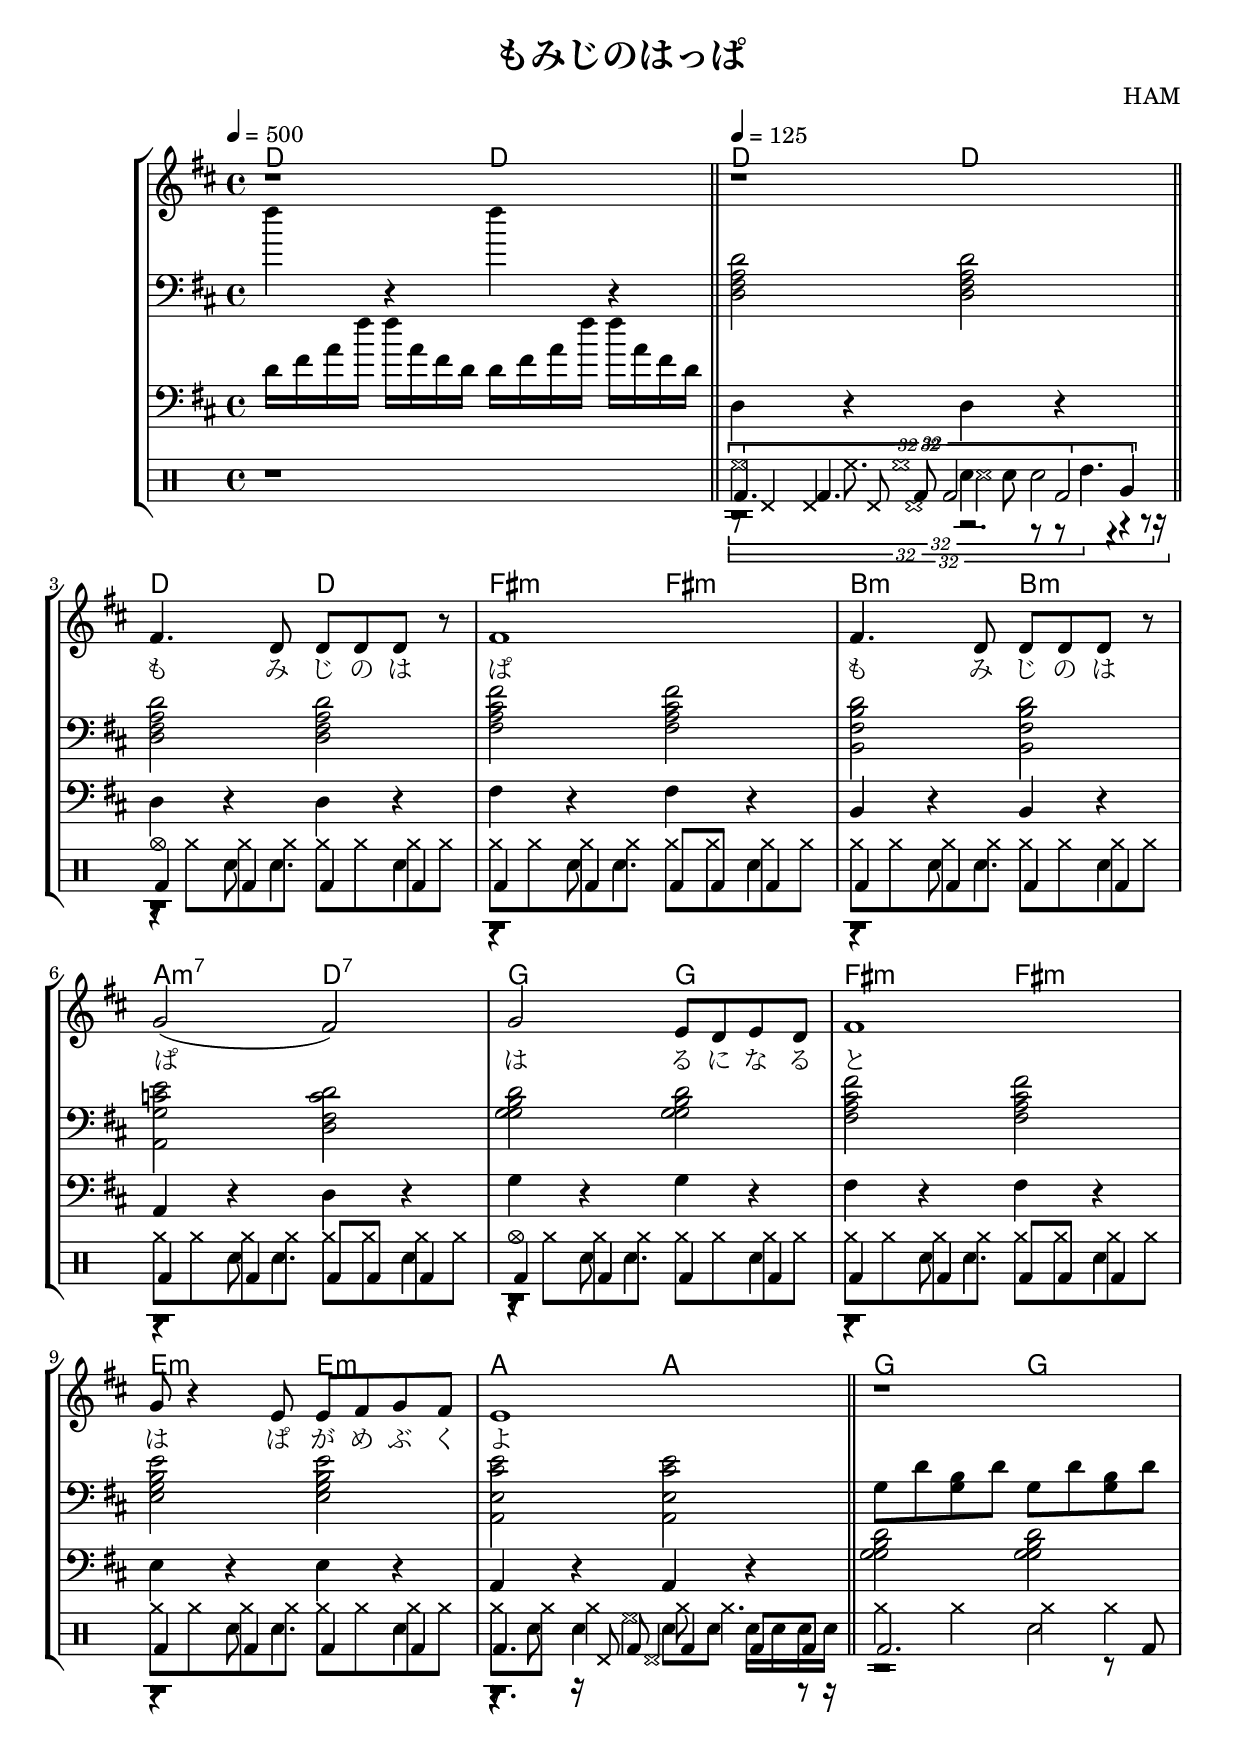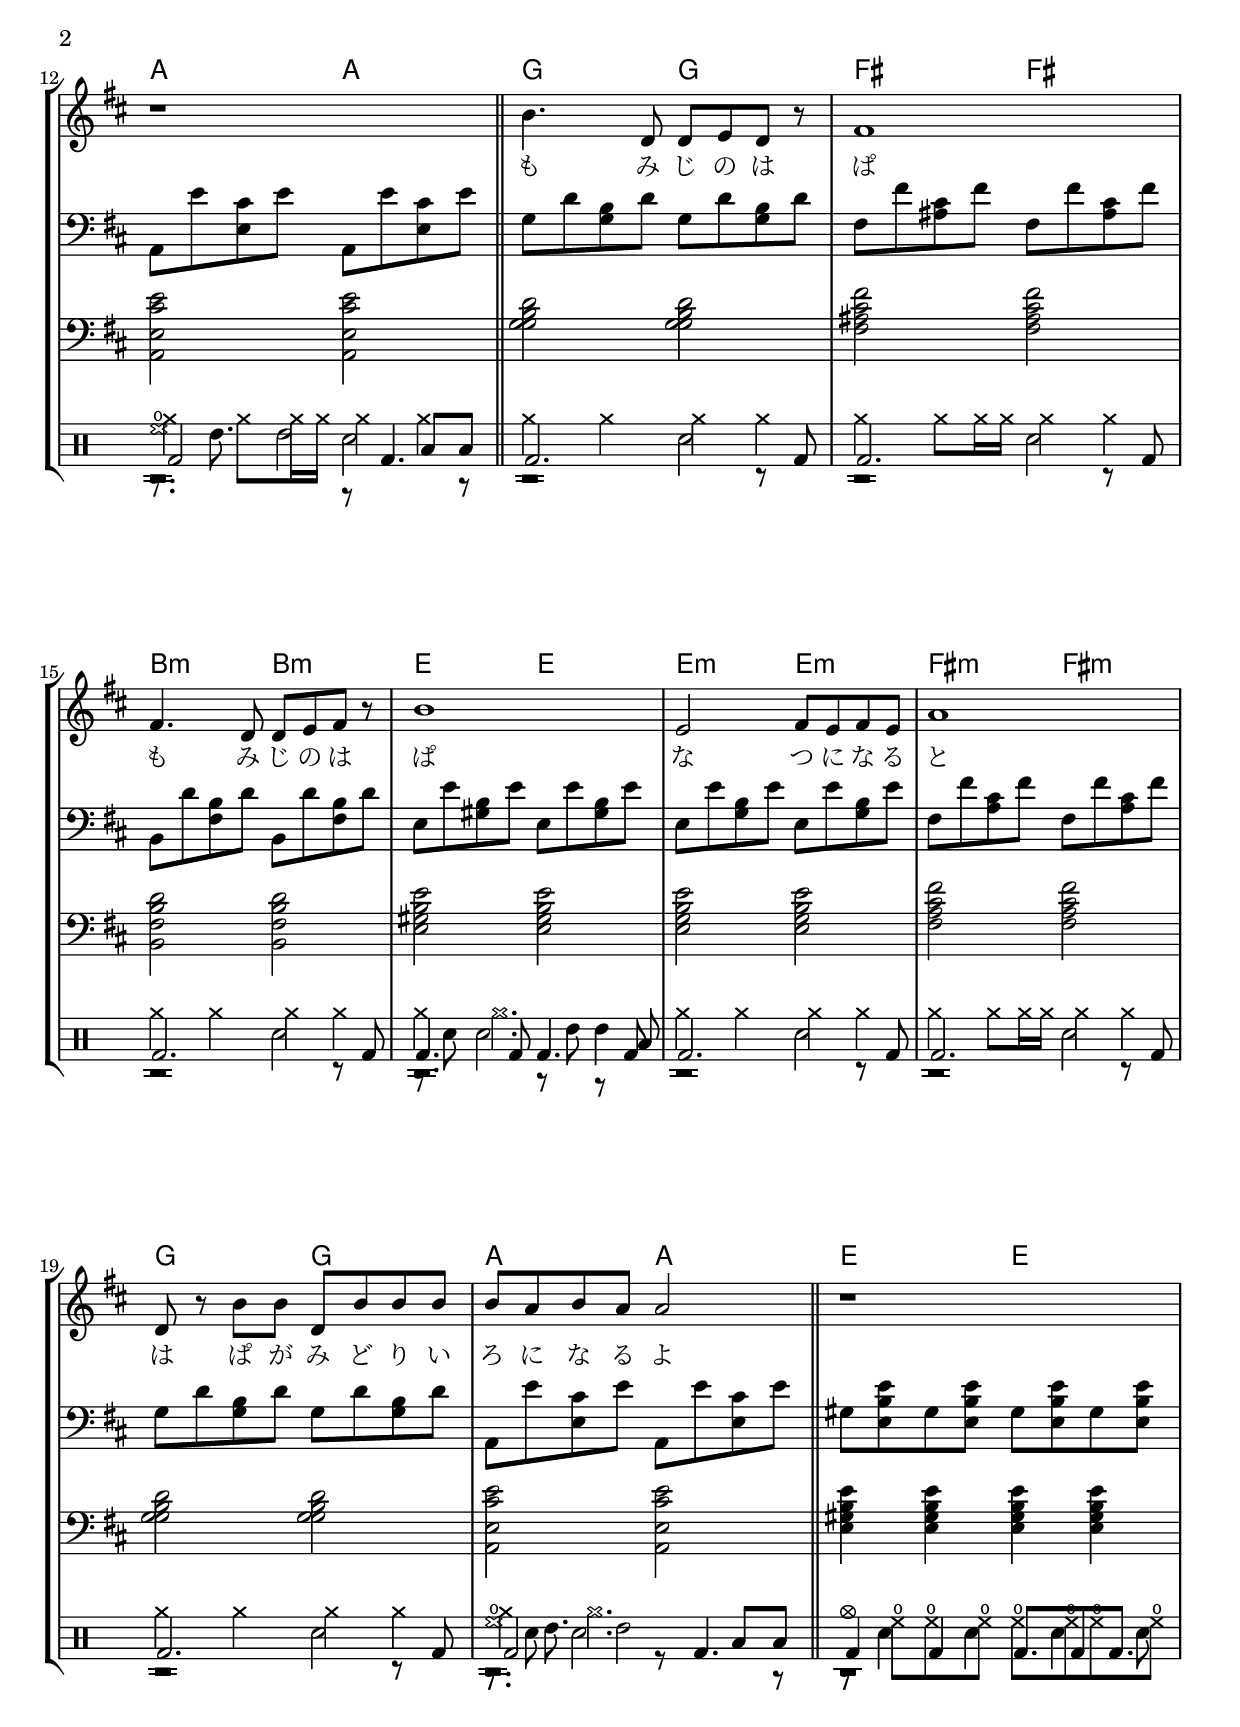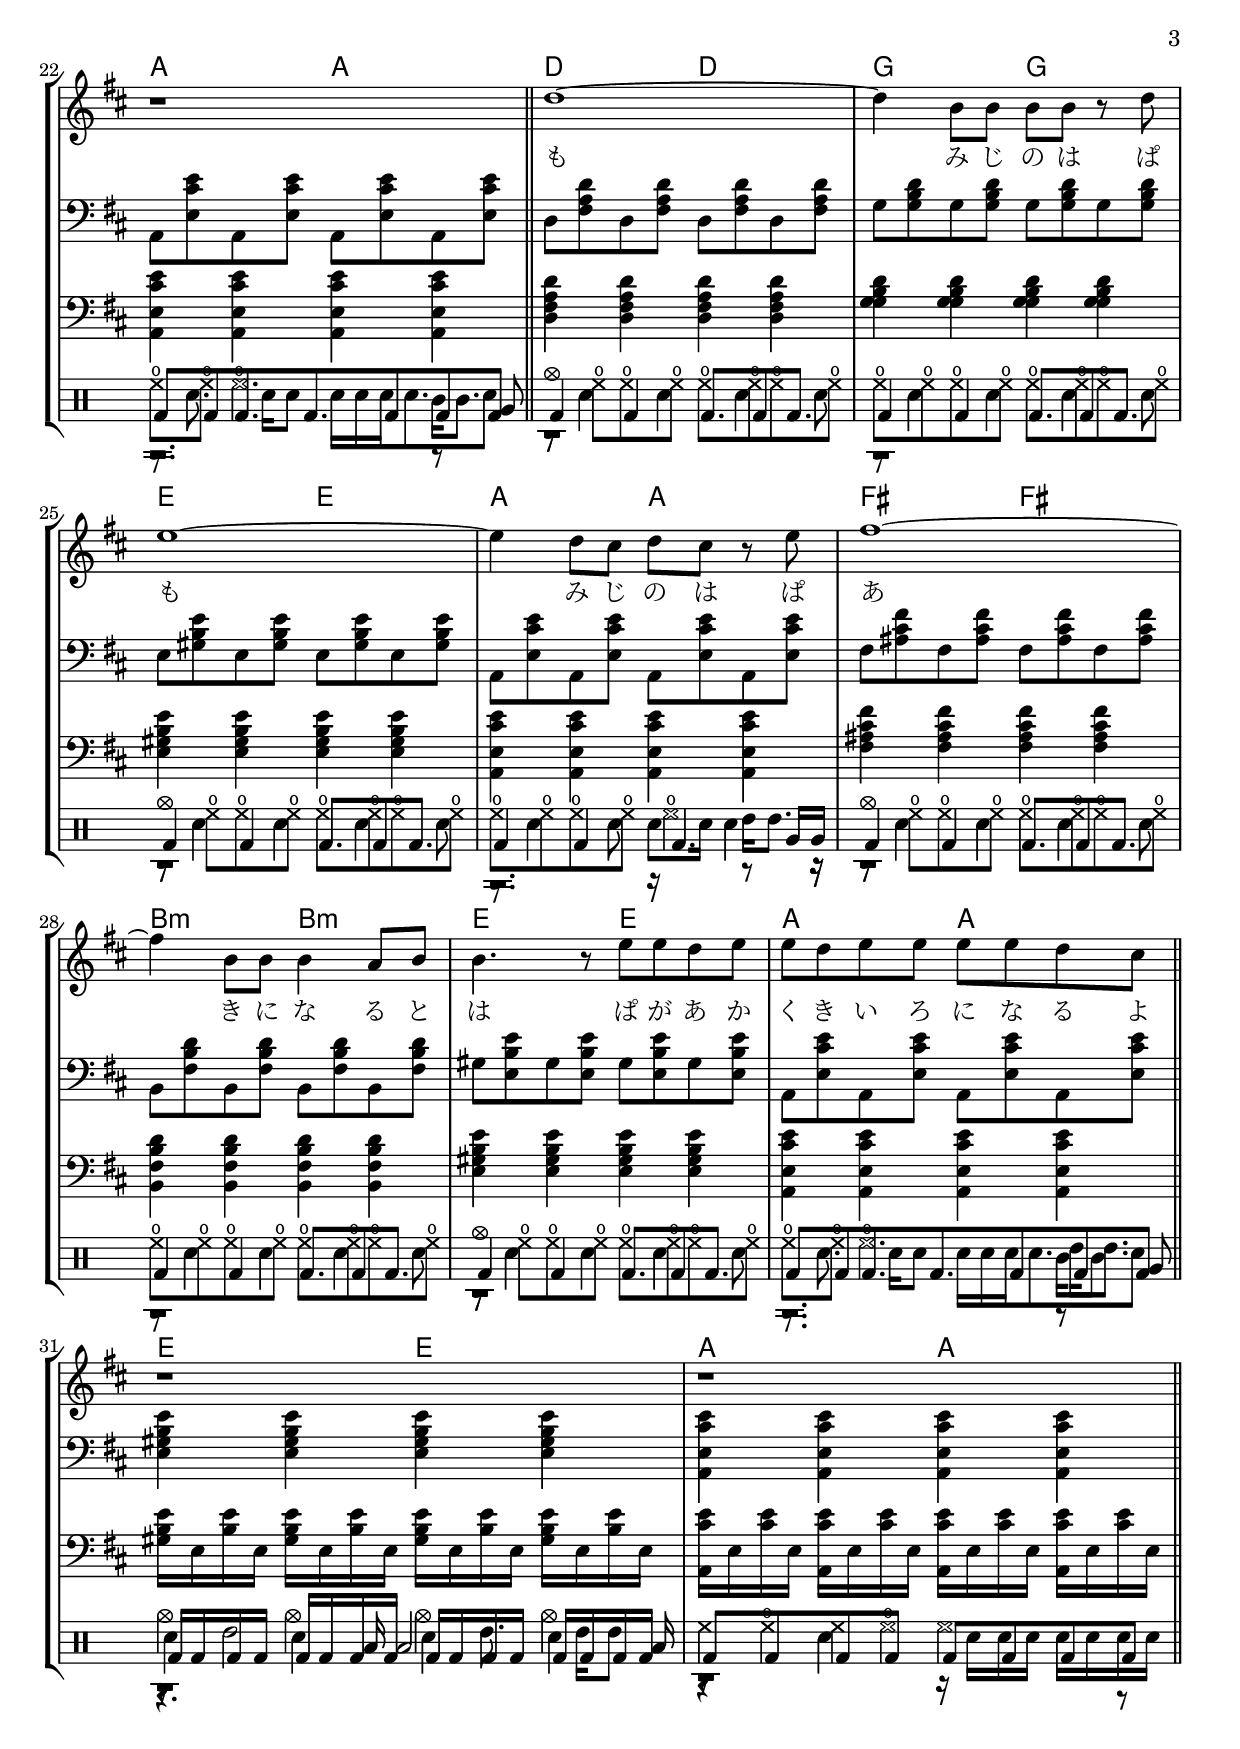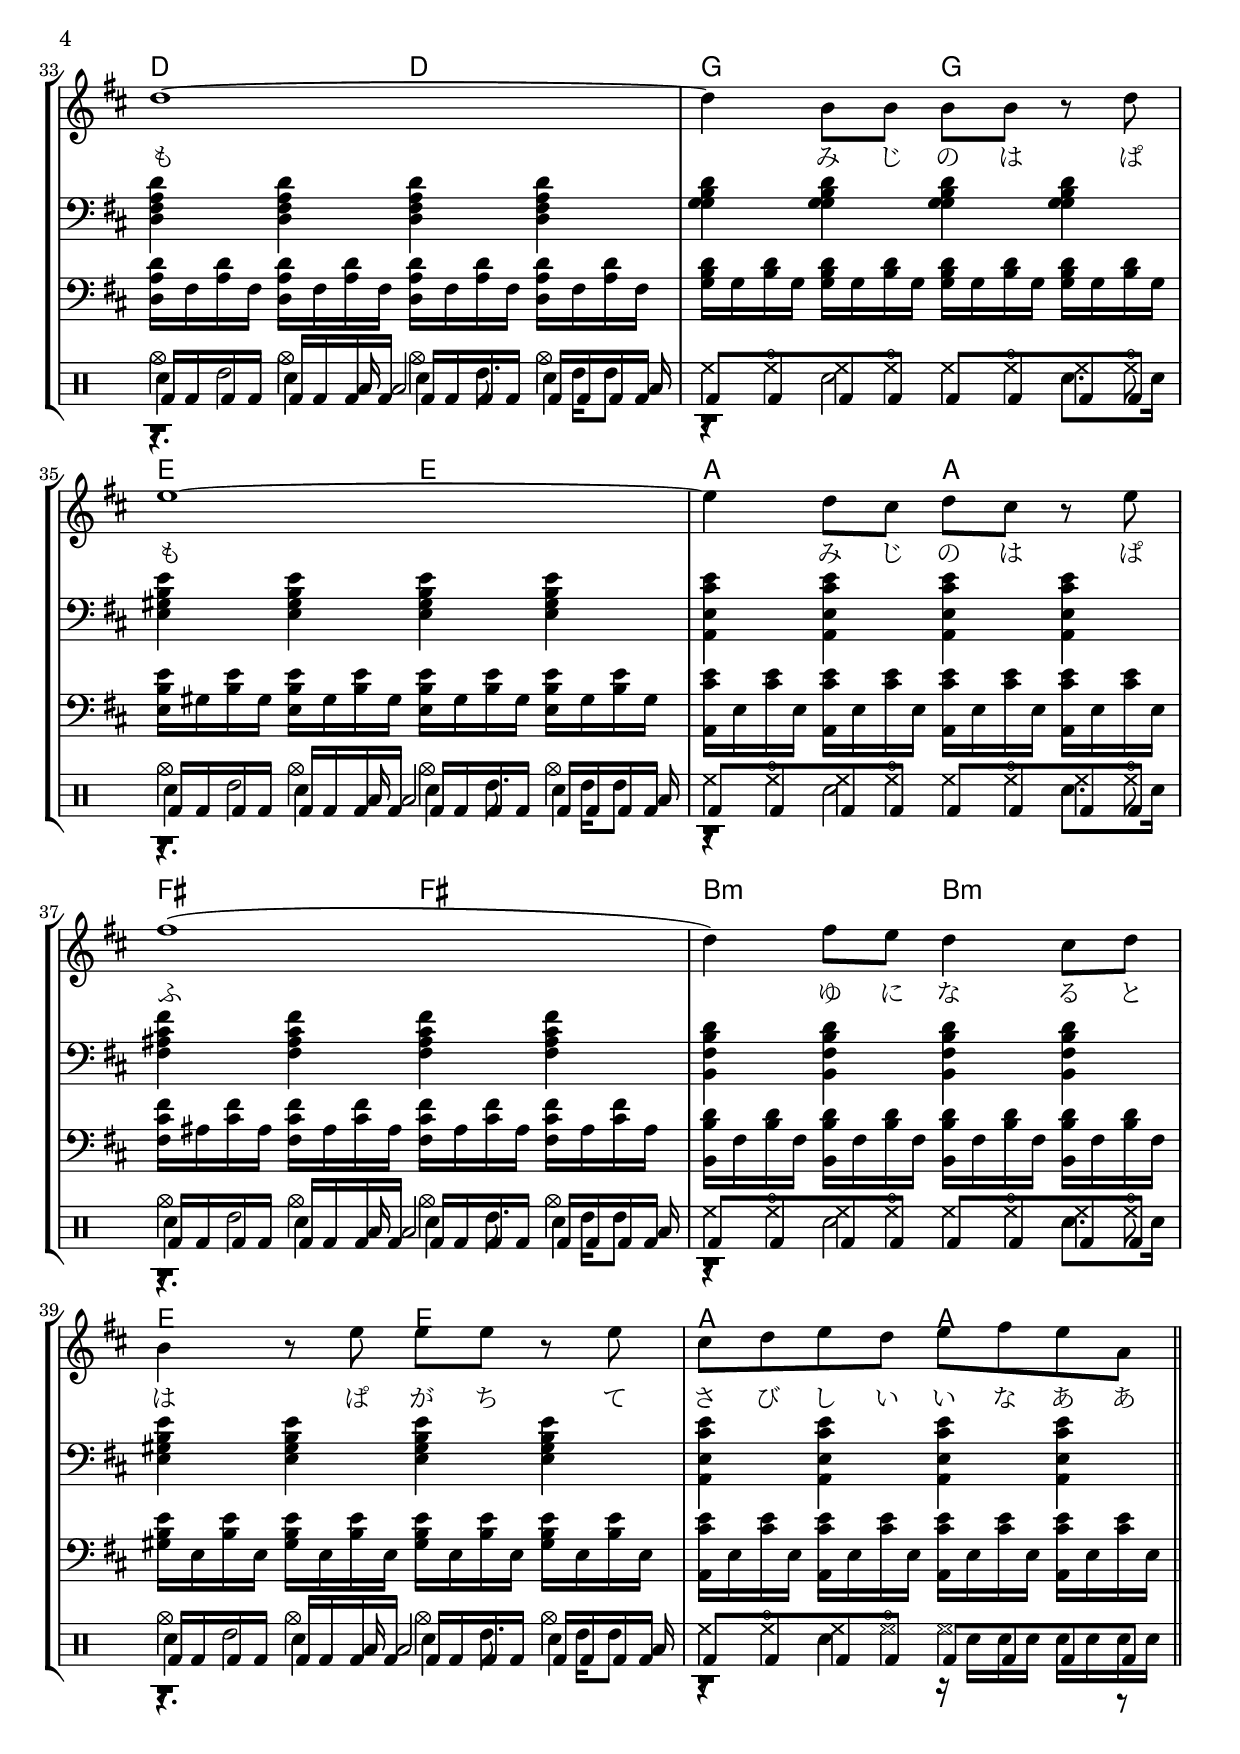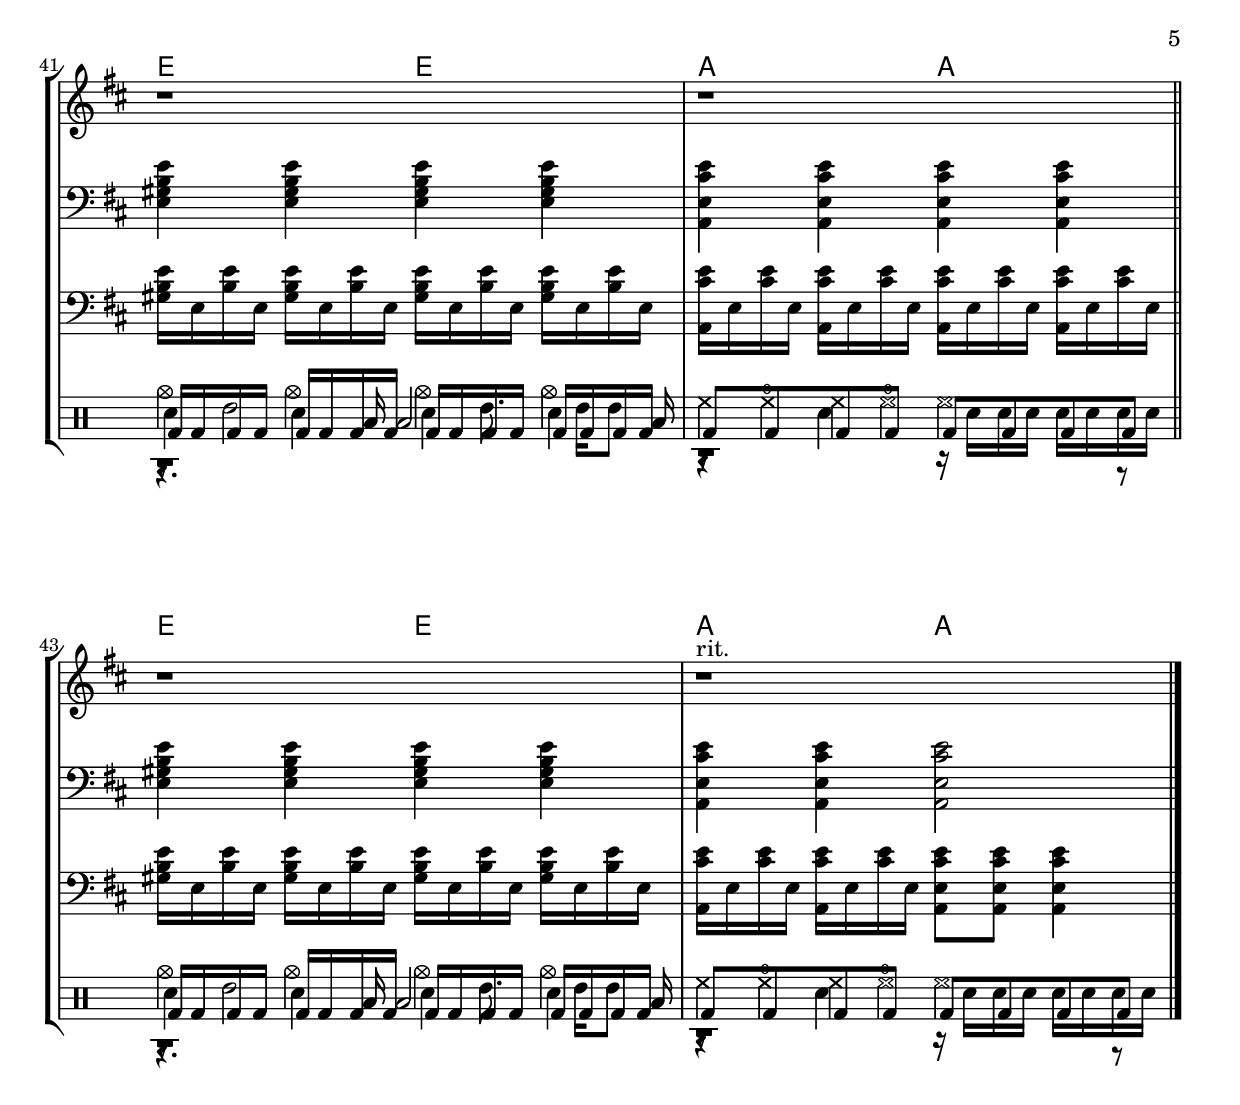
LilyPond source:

\version "2.12.1"

\header {
	title = \markup {もみじのはっぱ}
	composer = \markup \center-column {HAM}
}

harmony = \chordmode {
	d2 d 

	d d 

	d d fis:m fis:m b:m b:m a:min7 d:7 g g fis:m fis:m e:m e:m a a 

	g g a a 

	g g fis fis b:m b:m e e e:m e:m fis:m fis:m g g a a 

	e e a a 

	d d g g e e a a fis fis b:m b:m e e a a 

	e e a a 

	d d g g e e a a fis fis b:m b:m e e a a 

	e e a a 

	e e a a 
}

melody = {
	\key d \major
	\tempo 4 = 500
	r1   
	\tempo 4 = 125
	r1   
	\set Staff.midiInstrument = #"fss0.29"
	 fis'4.  d'8  d'8  d'8  d'8  r8 
	fis'1 
	fis'4.  d'8  d'8  d'8  d'8  r8 
	g'2  (fis'2) 
	g'2  e'8  d'8  e'8  d'8 
	fis'1 
	g'8  r4  e'8  e'8  fis'8  g'8  fis'8 
	e'1
	r1 | r1   
	\set Staff.midiInstrument = #"fss0.29"
	 b'4.  d'8  d'8  e'8  d'8  r8 
	fis'1 
	fis'4.  d'8  d'8  e'8  fis'8  r8 
	b'1 
	e'2  fis'8  e'8  fis'8  e'8 
	a'1 
	d'8  r8  b'8  b'8  d'8  b'8  b'8  b'8 
	b'8  a'8  b'8  a'8  a'2
	r1 | r1   
	\set Staff.midiInstrument = #"fss0.29"
	 d''1~ 
	d''4  b'8  b'8  b'8  b'8  r8  d''8 
	e''1~ 
	e''4  d''8  cis''8  d''8  cis''8  r8  e''8 
	fis''1~ 
	fis''4  b'8  b'8  b'4  a'8  b'8 
	b'4.  r8  e''8  e''8  d''8  e''8 
	e''8  d''8  e''8  e''8  e''8  e''8  d''8  cis''8
	r1 | r1   
	\set Staff.midiInstrument = #"fss0.29"
	 d''1~ 
	d''4  b'8  b'8  b'8  b'8  r8  d''8 
	e''1~ 
	e''4  d''8  cis''8  d''8  cis''8  r8  e''8 
	fis''1 
	(d''4)  fis''8  e''8  d''4  cis''8  d''8 
	b'4  r8  e''8  e''8  e''8  r8  e''8 
	cis''8  d''8  e''8  d''8  e''8  fis''8  e''8  a'8
	r1 | r1   
	r1 | r1^"rit." \bar "|."
}

words = \lyricmode {
	
	
	も  み  じ  の  は  ぱ  も  み  じ  の  は  ぱ  は  る  に  な  る  と  は  ぱ  が  め  ぶ  く  よ  
	
	も  み  じ  の  は  ぱ  も  み  じ  の  は  ぱ  な  つ  に  な  る  と  は  ぱ  が  み  ど  り  い  ろ  に  な  る  よ  
	
	も  み  じ  の  は  ぱ  も  み  じ  の  は  ぱ  あ  き  に  な  る  と  は  ぱ  が  あ  か  く  き  い  ろ  に  な  る  よ  
	
	も  み  じ  の  は  ぱ  も  み  じ  の  は  ぱ  ふ  ゆ  に  な  る  と  は  ぱ  が  ち  て  さ  び  し  い  い  な  あ  あ  
	
	
}

tempochange = {
	\tempo 4 = 500
	r1 \bar "||"
	\tempo 4 = 125
	r1 \bar "||"
	\tempo 4 = 125
	r1 | r1 | r1 | r1 | r1 | r1 | r1 | r1 \bar "||"
	\tempo 4 = 125
	r1 | r1 \bar "||"
	\tempo 4 = 125
	r1 | r1 | r1 | r1 | r1 | r1 | r1 | r1 \bar "||"
	\tempo 4 = 125
	r1 | r1 \bar "||"
	\tempo 4 = 125
	r1 | r1 | r1 | r1 | r1 | r1 | r1 | r1 \bar "||"
	\tempo 4 = 125
	r1 | r1 \bar "||"
	\tempo 4 = 125
	r1 | r1 | r1 | r1 | r1 | r1 | r1 | r1 \bar "||"
	\tempo 4 = 125
	r1 | r1 \bar "||"
	\tempo 4 = 125
	r1 | \tempo 4 = 93 r2 \tempo 4 = 83 r2 \bar "|."
}

mainacc = {
	\clef bass
	\set Staff.midiInstrument = #"Whistle"
	\key d \major
	\tempo 4 = 500
	fis''4 r4
	fis''4 r4
	\bar "||"

	\set Staff.midiInstrument = #"Electric Piano 1"
	\tempo 4 = 125
	<d fis a d'>2
	<d fis a d'>2
	\bar "||"

	\set Staff.midiInstrument = #"Electric Piano 1"
	<d fis a d'>2
	<d fis a d'>2
	<fis a cis' fis'>2
	<fis a cis' fis'>2
	<b, fis b d'>2
	<b, fis b d'>2
	<a, g c' e'>2
	<d fis c' d'>2
	<g g b d'>2
	<g g b d'>2
	<fis a cis' fis'>2
	<fis a cis' fis'>2
	<e g b e'>2
	<e g b e'>2
	<a, e cis' e'>2
	<a, e cis' e'>2
	\bar "||"

	\set Staff.midiInstrument = #"Electric Piano 1"
	g8 d' <g b> d'
	g8 d' <g b> d'
	a,8 e' <e cis'> e'
	a,8 e' <e cis'> e'
	\bar "||"

	\set Staff.midiInstrument = #"Electric Piano 1"
	g8 d' <g b> d'
	g8 d' <g b> d'
	fis8 fis' <ais cis'> fis'
	fis8 fis' <ais cis'> fis'
	b,8 d' <fis b> d'
	b,8 d' <fis b> d'
	e8 e' <gis b> e'
	e8 e' <gis b> e'
	e8 e' <g b> e'
	e8 e' <g b> e'
	fis8 fis' <a cis'> fis'
	fis8 fis' <a cis'> fis'
	g8 d' <g b> d'
	g8 d' <g b> d'
	a,8 e' <e cis'> e'
	a,8 e' <e cis'> e'
	\bar "||"

	\set Staff.midiInstrument = #"Electric Piano 1"
	gis8 <e b e'> gis <e b e'>
	gis8 <e b e'> gis <e b e'>
	a,8 <e cis' e'> a, <e cis' e'>
	a,8 <e cis' e'> a, <e cis' e'>
	\bar "||"

	\set Staff.midiInstrument = #"Electric Piano 1"
	d8 <fis a d'> d <fis a d'>
	d8 <fis a d'> d <fis a d'>
	g8 <g b d'> g <g b d'>
	g8 <g b d'> g <g b d'>
	e8 <gis b e'> e <gis b e'>
	e8 <gis b e'> e <gis b e'>
	a,8 <e cis' e'> a, <e cis' e'>
	a,8 <e cis' e'> a, <e cis' e'>
	fis8 <ais cis' fis'> fis <ais cis' fis'>
	fis8 <ais cis' fis'> fis <ais cis' fis'>
	b,8 <fis b d'> b, <fis b d'>
	b,8 <fis b d'> b, <fis b d'>
	gis8 <e b e'> gis <e b e'>
	gis8 <e b e'> gis <e b e'>
	a,8 <e cis' e'> a, <e cis' e'>
	a,8 <e cis' e'> a, <e cis' e'>
	\bar "||"

	\set Staff.midiInstrument = #"FX 4 (atmosphere)"
	<gis e b e'>4 <gis e b e'>4
	<gis e b e'>4 <gis e b e'>4
	<a, e cis' e'>4 <a, e cis' e'>4
	<a, e cis' e'>4 <a, e cis' e'>4
	\bar "||"

	\set Staff.midiInstrument = #"FX 4 (atmosphere)"
	<d fis a d'>4 <d fis a d'>4
	<d fis a d'>4 <d fis a d'>4
	<g g b d'>4 <g g b d'>4
	<g g b d'>4 <g g b d'>4
	<e gis b e'>4 <e gis b e'>4
	<e gis b e'>4 <e gis b e'>4
	<a, e cis' e'>4 <a, e cis' e'>4
	<a, e cis' e'>4 <a, e cis' e'>4
	<fis ais cis' fis'>4 <fis ais cis' fis'>4
	<fis ais cis' fis'>4 <fis ais cis' fis'>4
	<b, fis b d'>4 <b, fis b d'>4
	<b, fis b d'>4 <b, fis b d'>4
	<gis e b e'>4 <gis e b e'>4
	<gis e b e'>4 <gis e b e'>4
	<a, e cis' e'>4 <a, e cis' e'>4
	<a, e cis' e'>4 <a, e cis' e'>4
	\bar "||"

	\set Staff.midiInstrument = #"FX 4 (atmosphere)"
	<gis e b e'>4 <gis e b e'>4
	<gis e b e'>4 <gis e b e'>4
	<a, e cis' e'>4 <a, e cis' e'>4
	<a, e cis' e'>4 <a, e cis' e'>4
	\bar "||"

	\set Staff.midiInstrument = #"FX 4 (atmosphere)"
	<gis e b e'>4 <gis e b e'>4
	<gis e b e'>4 <gis e b e'>4
	<a, e cis' e'>4 <a, e cis' e'>4
	<a, e cis' e'>2
	\bar "|."
}

subacc = {
	\clef bass
	\set Staff.midiInstrument = #"FX 3 (crystal)"
	\key d \major
	\tempo 4 = 500
	d'16 fis' a' fis'' fis'' a' fis' d'
	d'16 fis' a' fis'' fis'' a' fis' d'
	\bar "||"

	\set Staff.midiInstrument = #"FX 3 (crystal)"
	\tempo 4 = 125
	d4 r4
	d4 r4
	\bar "||"

	\set Staff.midiInstrument = #"Trombone"
	d4 r4
	d4 r4
	fis4 r4
	fis4 r4
	b,4 r4
	b,4 r4
	a,4 r4
	d4 r4
	g4 r4
	g4 r4
	fis4 r4
	fis4 r4
	e4 r4
	e4 r4
	a,4 r4
	a,4 r4
	\bar "||"

	\set Staff.midiInstrument = #"FX 3 (crystal)"
	<g g b d'>2
	<g g b d'>2
	<a, e cis' e'>2
	<a, e cis' e'>2
	\bar "||"

	\set Staff.midiInstrument = #"FX 3 (crystal)"
	<g g b d'>2
	<g g b d'>2
	<fis ais cis' fis'>2
	<fis ais cis' fis'>2
	<b, fis b d'>2
	<b, fis b d'>2
	<e gis b e'>2
	<e gis b e'>2
	<e g b e'>2
	<e g b e'>2
	<fis a cis' fis'>2
	<fis a cis' fis'>2
	<g g b d'>2
	<g g b d'>2
	<a, e cis' e'>2
	<a, e cis' e'>2
	\bar "||"

	\set Staff.midiInstrument = #"FX 3 (crystal)"
	<gis e b e'>4 <gis e b e'>4
	<gis e b e'>4 <gis e b e'>4
	<a, e cis' e'>4 <a, e cis' e'>4
	<a, e cis' e'>4 <a, e cis' e'>4
	\bar "||"

	\set Staff.midiInstrument = #"FX 3 (crystal)"
	<d fis a d'>4 <d fis a d'>4
	<d fis a d'>4 <d fis a d'>4
	<g g b d'>4 <g g b d'>4
	<g g b d'>4 <g g b d'>4
	<e gis b e'>4 <e gis b e'>4
	<e gis b e'>4 <e gis b e'>4
	<a, e cis' e'>4 <a, e cis' e'>4
	<a, e cis' e'>4 <a, e cis' e'>4
	<fis ais cis' fis'>4 <fis ais cis' fis'>4
	<fis ais cis' fis'>4 <fis ais cis' fis'>4
	<b, fis b d'>4 <b, fis b d'>4
	<b, fis b d'>4 <b, fis b d'>4
	<gis e b e'>4 <gis e b e'>4
	<gis e b e'>4 <gis e b e'>4
	<a, e cis' e'>4 <a, e cis' e'>4
	<a, e cis' e'>4 <a, e cis' e'>4
	\bar "||"

	\set Staff.midiInstrument = #"FX 3 (crystal)"
	<gis b e'>16 e16 <b e'>16 e16   <gis b e'>16 e16 <b e'>16 e16
	<gis b e'>16 e16 <b e'>16 e16   <gis b e'>16 e16 <b e'>16 e16
	<a, cis' e'>16 e16 <cis' e'>16 e16   <a, cis' e'>16 e16 <cis' e'>16 e16
	<a, cis' e'>16 e16 <cis' e'>16 e16   <a, cis' e'>16 e16 <cis' e'>16 e16
	\bar "||"

	\set Staff.midiInstrument = #"FX 3 (crystal)"
	<d a d'>16 fis16 <a d'>16 fis16   <d a d'>16 fis16 <a d'>16 fis16
	<d a d'>16 fis16 <a d'>16 fis16   <d a d'>16 fis16 <a d'>16 fis16
	<g b d'>16 g16 <b d'>16 g16   <g b d'>16 g16 <b d'>16 g16
	<g b d'>16 g16 <b d'>16 g16   <g b d'>16 g16 <b d'>16 g16
	<e b e'>16 gis16 <b e'>16 gis16   <e b e'>16 gis16 <b e'>16 gis16
	<e b e'>16 gis16 <b e'>16 gis16   <e b e'>16 gis16 <b e'>16 gis16
	<a, cis' e'>16 e16 <cis' e'>16 e16   <a, cis' e'>16 e16 <cis' e'>16 e16
	<a, cis' e'>16 e16 <cis' e'>16 e16   <a, cis' e'>16 e16 <cis' e'>16 e16
	<fis cis' fis'>16 ais16 <cis' fis'>16 ais16   <fis cis' fis'>16 ais16 <cis' fis'>16 ais16
	<fis cis' fis'>16 ais16 <cis' fis'>16 ais16   <fis cis' fis'>16 ais16 <cis' fis'>16 ais16
	<b, b d'>16 fis16 <b d'>16 fis16   <b, b d'>16 fis16 <b d'>16 fis16
	<b, b d'>16 fis16 <b d'>16 fis16   <b, b d'>16 fis16 <b d'>16 fis16
	<gis b e'>16 e16 <b e'>16 e16   <gis b e'>16 e16 <b e'>16 e16
	<gis b e'>16 e16 <b e'>16 e16   <gis b e'>16 e16 <b e'>16 e16
	<a, cis' e'>16 e16 <cis' e'>16 e16   <a, cis' e'>16 e16 <cis' e'>16 e16
	<a, cis' e'>16 e16 <cis' e'>16 e16   <a, cis' e'>16 e16 <cis' e'>16 e16
	\bar "||"

	\set Staff.midiInstrument = #"FX 3 (crystal)"
	<gis b e'>16 e16 <b e'>16 e16   <gis b e'>16 e16 <b e'>16 e16
	<gis b e'>16 e16 <b e'>16 e16   <gis b e'>16 e16 <b e'>16 e16
	<a, cis' e'>16 e16 <cis' e'>16 e16   <a, cis' e'>16 e16 <cis' e'>16 e16
	<a, cis' e'>16 e16 <cis' e'>16 e16   <a, cis' e'>16 e16 <cis' e'>16 e16
	\bar "||"

	\set Staff.midiInstrument = #"FX 3 (crystal)"
	<gis b e'>16 e16 <b e'>16 e16   <gis b e'>16 e16 <b e'>16 e16
	<gis b e'>16 e16 <b e'>16 e16   <gis b e'>16 e16 <b e'>16 e16
	<a, cis' e'>16 e16 <cis' e'>16 e16   <a, cis' e'>16 e16 <cis' e'>16 e16
	<a, e cis' e'>8 <a, e cis' e'>8 <a, e cis' e'>4
	\bar "|."
}

percA = {
	\drummode {
	r1 \bar "||"
	\times 16/32{ hh2 hh8. hh1 r4 r16 } \bar "||"
	r8 cymr8 cymr8 cymr8 cymr8 cymr8 cymr8 cymr8  |cymr8 cymr8 cymr8 cymr8 cymr8 cymr8 cymr8 cymr8  |cymr8 cymr8 cymr8 cymr8 cymr8 cymr8 cymr8 cymr8  |cymr8 cymr8 cymr8 cymr8 cymr8 cymr8 cymr8 cymr8  |r8 cymr8 cymr8 cymr8 cymr8 cymr8 cymr8 cymr8  |cymr8 cymr8 cymr8 cymr8 cymr8 cymr8 cymr8 cymr8  |cymr8 cymr8 cymr8 cymr8 cymr8 cymr8 cymr8 cymr8  |cymr8 cymr8 cymr4 cymr8 cymr4.  \bar "||"
	cymr4 cymr4 cymr4 cymr4  |cymr4 cymr8 cymr16 cymr16 cymr4 cymr4  \bar "||"
	cymr4 cymr4 cymr4 cymr4  |cymr4 cymr8 cymr16 cymr16 cymr4 cymr4  |cymr4 cymr4 cymr4 cymr4  |cymr4 cymr2.  |cymr4 cymr4 cymr4 cymr4  |cymr4 cymr8 cymr16 cymr16 cymr4 cymr4  |cymr4 cymr4 cymr4 cymr4  |cymr4 cymr2.  \bar "||"
	r8 hho8 hho8 hho8 hho8 hho8 hho8 hho8  |hho8 hho8 hho2.  \bar "||"
	r8 hho8 hho8 hho8 hho8 hho8 hho8 hho8  |hho8 hho8 hho8 hho8 hho8 hho8 hho8 hho8  |r8 hho8 hho8 hho8 hho8 hho8 hho8 hho8  |hho8 hho8 hho8 hho8 hho2  |r8 hho8 hho8 hho8 hho8 hho8 hho8 hho8  |hho8 hho8 hho8 hho8 hho8 hho8 hho8 hho8  |r8 hho8 hho8 hho8 hho8 hho8 hho8 hho8  |hho8 hho8 hho2.  \bar "||"
	r1  |hh4 hh4 hh2  \bar "||"
	r1  |hh4 hh4 hh4 hh4  |r1  |hh4 hh4 hh4 hh4  |r1  |hh4 hh4 hh4 hh4  |r1  |hh4 hh4 hh2  \bar "||"
	r1  |hh4 hh4 hh2  \bar "||"
	r1  |hh4 hh4 hh2  \bar "|."
	}
}

percB = {
	\drummode {
	r1 \bar "||"
	\times 16/32{ r8 hhp4 hhp4 hhp8 hhp1 r4 } \bar "||"
	r4 sn8 sn4. sn4  |r4 sn8 sn4. sn4  |r4 sn8 sn4. sn4  |r4 sn8 sn4. sn4  |r4 sn8 sn4. sn4  |r4 sn8 sn4. sn4  |r4 sn8 sn4. sn4  |r8 sn8 sn4 sn8 sn8 sn16 sn16 sn16 sn16  \bar "||"
	r2 sn2  |r2 sn2  \bar "||"
	r2 sn2  |r2 sn2  |r2 sn2  |r8 sn8 sn2.  |r2 sn2  |r2 sn2  |r2 sn2  |r8 sn8 sn2.  \bar "||"
	r8 sn4 sn4 sn4 sn8  |r8 sn8. sn16 sn8 sn16 sn16 sn16 sn8. sn8  \bar "||"
	r8 sn4 sn4 sn4 sn8  |r8 sn4 sn4 sn4 sn8  |r8 sn4 sn4 sn4 sn8  |r8 sn4 sn8 sn8 sn16 sn4 r16  |r8 sn4 sn4 sn4 sn8  |r8 sn4 sn4 sn4 sn8  |r8 sn4 sn4 sn4 sn8  |r8 sn8. sn16 sn8 sn16 sn16 sn16 sn8. sn8  \bar "||"
	sn4 sn4 sn4 sn4  |r4 sn4 r16 sn16 sn16 sn16 sn16 sn16 sn16 sn16  \bar "||"
	sn4 sn4 sn4 sn4  |r4 sn2 sn8. sn16  |sn4 sn4 sn4 sn4  |r4 sn2 sn8. sn16  |sn4 sn4 sn4 sn4  |r4 sn2 sn8. sn16  |sn4 sn4 sn4 sn4  |r4 sn4 r16 sn16 sn16 sn16 sn16 sn16 sn16 sn16  \bar "||"
	sn4 sn4 sn4 sn4  |r4 sn4 r16 sn16 sn16 sn16 sn16 sn16 sn16 sn16  \bar "||"
	sn4 sn4 sn4 sn4  |r4 sn4 r16 sn16 sn16 sn16 sn16 sn16 sn16 sn16  \bar "|."
	}
}

percC = {
	\drummode {
	r1 \bar "||"
	r1  \bar "||"
	bd4 bd4 bd4 bd4  |bd4 bd4 bd8 bd8 bd4  |bd4 bd4 bd4 bd4  |bd4 bd4 bd8 bd8 bd4  |bd4 bd4 bd4 bd4  |bd4 bd4 bd8 bd8 bd4  |bd4 bd4 bd4 bd4  |bd4. bd8 bd4 bd8 bd8  \bar "||"
	bd2. r8 bd8  |bd2 r8 bd4.  \bar "||"
	bd2. r8 bd8  |bd2. r8 bd8  |bd2. r8 bd8  |bd4. bd8 bd4. bd8  |bd2. r8 bd8  |bd2. r8 bd8  |bd2. r8 bd8  |bd2 r8 bd4.  \bar "||"
	bd4 bd4 bd8. bd8 bd8.  |bd8 bd8 bd8. bd8. bd8 bd8 bd8  \bar "||"
	bd4 bd4 bd8. bd8 bd8.  |bd4 bd4 bd8. bd8 bd8.  |bd4 bd4 bd8. bd8 bd8.  |bd4 bd4 r16 bd4. r16  |bd4 bd4 bd8. bd8 bd8.  |bd4 bd4 bd8. bd8 bd8.  |bd4 bd4 bd8. bd8 bd8.  |bd8 bd8 bd8. bd8. bd8 bd8 bd8  \bar "||"
	bd16 bd16 bd16 bd16 bd16 bd16 bd16 bd16 bd16 bd16 bd16 bd16 bd16 bd16 bd16 bd16  |bd8 bd8 bd8 bd8 bd8 bd8 bd8 bd8  \bar "||"
	bd16 bd16 bd16 bd16 bd16 bd16 bd16 bd16 bd16 bd16 bd16 bd16 bd16 bd16 bd16 bd16  |bd8 bd8 bd8 bd8 bd8 bd8 bd8 bd8  |bd16 bd16 bd16 bd16 bd16 bd16 bd16 bd16 bd16 bd16 bd16 bd16 bd16 bd16 bd16 bd16  |bd8 bd8 bd8 bd8 bd8 bd8 bd8 bd8  |bd16 bd16 bd16 bd16 bd16 bd16 bd16 bd16 bd16 bd16 bd16 bd16 bd16 bd16 bd16 bd16  |bd8 bd8 bd8 bd8 bd8 bd8 bd8 bd8  |bd16 bd16 bd16 bd16 bd16 bd16 bd16 bd16 bd16 bd16 bd16 bd16 bd16 bd16 bd16 bd16  |bd8 bd8 bd8 bd8 bd8 bd8 bd8 bd8  \bar "||"
	bd16 bd16 bd16 bd16 bd16 bd16 bd16 bd16 bd16 bd16 bd16 bd16 bd16 bd16 bd16 bd16  |bd8 bd8 bd8 bd8 bd8 bd8 bd8 bd8  \bar "||"
	bd16 bd16 bd16 bd16 bd16 bd16 bd16 bd16 bd16 bd16 bd16 bd16 bd16 bd16 bd16 bd16  |bd8 bd8 bd8 bd8 bd8 bd8 bd8 bd8  \bar "|."
	}
}

percD = {
	\drummode {
	r1 \bar "||"
	\times 16/32{ bd4. bd4. bd8 bd2 r8 bd2 } \bar "||"
	cymc1  |r1 |r1 |r1 |cymc1  |r1 |r1 |r1 \bar "||"
	r1 |r8. tommh8. tommh2 r8  \bar "||"
	r1 |r1 |r1 |r2 r8 tommh8 tommh4  |r1 |r1 |r1 |r8. tommh8. tommh2 r8  \bar "||"
	cymc1  |r1  \bar "||"
	cymc1  |r1  |cymc1  |r1  |cymc1  |r1  |cymc1  |r1  \bar "||"
	r1  |r8 hho4 hho2 r8  \bar "||"
	r1  |r8 hho4 hho4 hho4 hho8  |r1  |r8 hho4 hho4 hho4 hho8  |r1  |r8 hho4 hho4 hho4 hho8  |r1  |r8 hho4 hho2 r8  \bar "||"
	r1  |r8 hho4 hho2 r8  \bar "||"
	r1  |r8 hho4 hho2 r8  \bar "|."
	}
}

percE = {
	\drummode {
	r1 \bar "||"
	r2 ss2  \bar "||"
	r1 |r1 |r1 |r1 |r1 |r1 |r1 |r4 r16 hhp8 hhp2 r16  \bar "||"
	r1 |r2. toml8 toml8  \bar "||"
	r1 |r1 |r1 |r2. r8 toml8  |r1 |r1 |r1 |r2. toml8 toml8  \bar "||"
	r1 |r1 \bar "||"
	r1 |r1 |r1 |r2. tommh16 tommh8.  |r1 |r1 |r1 |r2. tommh16 tommh8.  \bar "||"
	cymc4 cymc4 cymc4 cymc4  |r1 \bar "||"
	cymc4 cymc4 cymc4 cymc4  |r1 |cymc4 cymc4 cymc4 cymc4  |r1 |cymc4 cymc4 cymc4 cymc4  |r1 |cymc4 cymc4 cymc4 cymc4  |r1 \bar "||"
	cymc4 cymc4 cymc4 cymc4  |r1 \bar "||"
	cymc4 cymc4 cymc4 cymc4  |r1 \bar "|."
	}
}

percF = {
	\drummode {
	r1 \bar "||"
	\times 16/32{ r1 sn4 sn8 sn2 r8 } \bar "||"
	r1 |r1 |r1 |r1 |r1 |r1 |r1 |r4. hh2 r8  \bar "||"
	r1 |hho1  \bar "||"
	r1 |r1 |r1 |r1 |r1 |r1 |r1 |hho1  \bar "||"
	r1 |r2. r8 tomfh8  \bar "||"
	r1 |r1 |r1 |r2. r8 tomfh16 tomfh16  |r1 |r1 |r1 |r2. r8 tomfh8  \bar "||"
	r8 tommh2 tommh8. tommh16 tommh8  |r1 \bar "||"
	r8 tommh2 tommh8. tommh16 tommh8  |r1 |r8 tommh2 tommh8. tommh16 tommh8  |r1 |r8 tommh2 tommh8. tommh16 tommh8  |r1 |r8 tommh2 tommh8. tommh16 tommh8  |r1 \bar "||"
	r8 tommh2 tommh8. tommh16 tommh8  |r1 \bar "||"
	r8 tommh2 tommh8. tommh16 tommh8  |r1 \bar "|."
	}
}

percG = {
	\drummode {
	r1 \bar "||"
	r1 \bar "||"
	r1 | r1 | r1 | r1 | r1 | r1 | r1 | r1 \bar "||"
	r1 | r1 \bar "||"
	r1 | r1 | r1 | r1 | r1 | r1 | r1 | r1 \bar "||"
	r1 |r2. tomml16 tomml8.  \bar "||"
	r1 |r1 |r1 |r1 |r1 |r1 |r1 |r2. tomml16 tomml8.  \bar "||"
	r4. toml16 toml2 toml16  |r1 \bar "||"
	r4. toml16 toml2 toml16  |r1 |r4. toml16 toml2 toml16  |r1 |r4. toml16 toml2 toml16  |r1 |r4. toml16 toml2 toml16  |r1 \bar "||"
	r4. toml16 toml2 toml16  |r1 \bar "||"
	r4. toml16 toml2 toml16  |r1 \bar "|."
	}
}

percH = {
	\drummode {
	r1 \bar "||"
	\times 16/32{ r1 r2 r8 tommh4. } \bar "||"
	r1 | r1 | r1 | r1 | r1 | r1 | r1 | r1 \bar "||"
	r1 | r1 \bar "||"
	r1 | r1 | r1 | r1 | r1 | r1 | r1 | r1 \bar "||"
	r1 | r1 \bar "||"
	r1 | r1 | r1 | r1 | r1 | r1 | r1 | r1 \bar "||"
	r1 | r1 \bar "||"
	r1 | r1 | r1 | r1 | r1 | r1 | r1 | r1 \bar "||"
	r1 | r1 \bar "||"
	r1 | r1 \bar "|."
	}
}

percI = {
	\drummode {
	r1 \bar "||"
	\times 16/32{ r1 r2. tomfh4 } \bar "||"
	r1 | r1 | r1 | r1 | r1 | r1 | r1 | r1 \bar "||"
	r1 | r1 \bar "||"
	r1 | r1 | r1 | r1 | r1 | r1 | r1 | r1 \bar "||"
	r1 | r1 \bar "||"
	r1 | r1 | r1 | r1 | r1 | r1 | r1 | r1 \bar "||"
	r1 | r1 \bar "||"
	r1 | r1 | r1 | r1 | r1 | r1 | r1 | r1 \bar "||"
	r1 | r1 \bar "||"
	r1 | r1 \bar "|."
	}
}

\score {
	<<
		\new StaffGroup <<
			\new ChordNames {\harmony}
			\new Voice = "melody" {\melody}
			\new Lyrics \lyricsto "melody" \words
			\new Staff = "mainacc" {\mainacc}
			\new Staff = "subacc" {\subacc}
			\new DrumStaff <<
				\new DrumVoice {\percA}
				\new DrumVoice {\percB}
				\new DrumVoice {\percC}
				\new DrumVoice {\percD}
				\new DrumVoice {\percE}
				\new DrumVoice {\percF}
				\new DrumVoice {\percG}
				\new DrumVoice {\percH}
				\new DrumVoice {\percI}
			>>
		>>
	>>
	\layout { }
}
